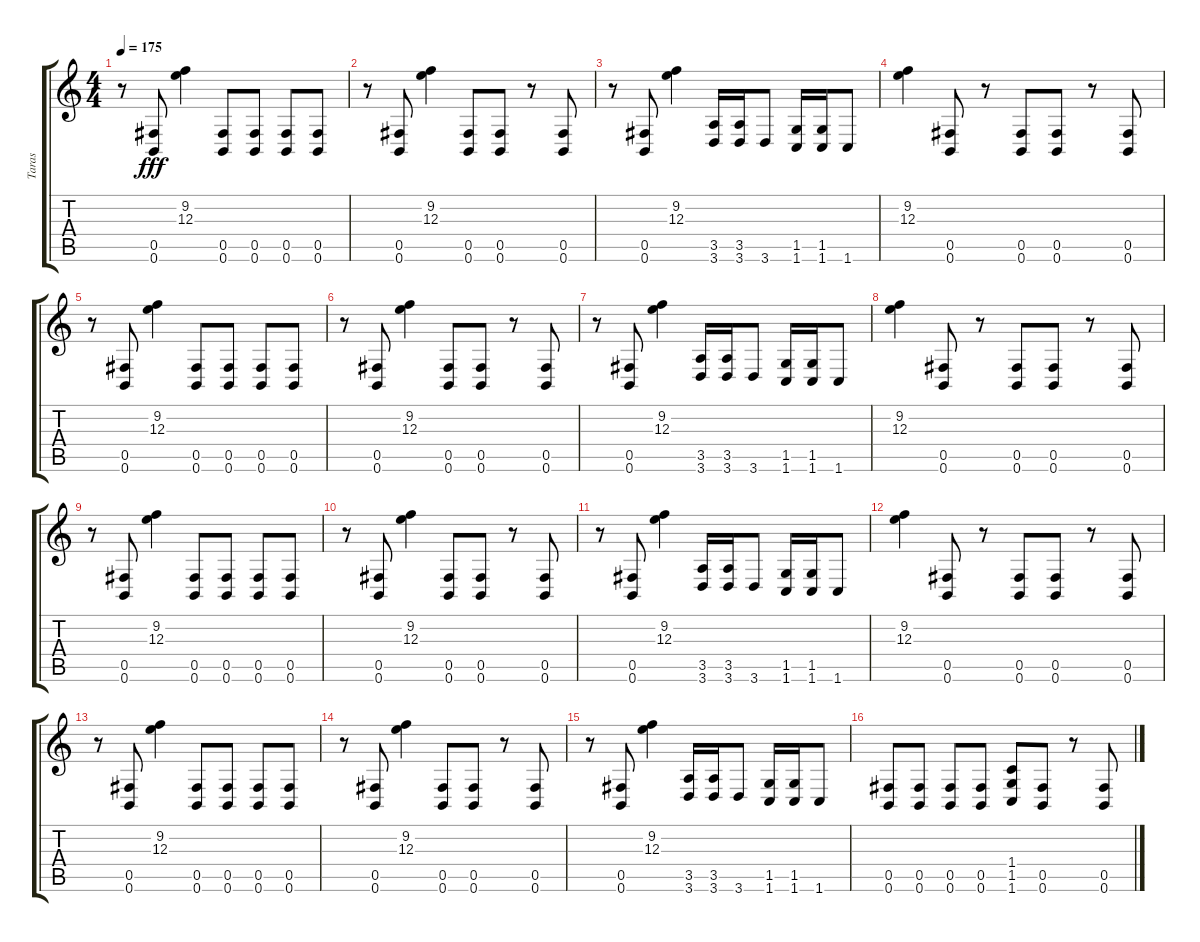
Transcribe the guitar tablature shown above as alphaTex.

\track ("Taras" "Taras") {instrument distortionguitar}
\staff {score tabs}
\tuning (Db4 Ab3 E3 B2 Gb2 B1) {hide}
\ts (4 4)
\tempo 175
\clef g2
\ks c
r.8{dy fff} (0.5 0.6).8 (9.2 12.3).4 (0.5 0.6).8 (0.5 0.6).8 (0.5 0.6).8 (0.5 0.6).8 |
r.8 (0.5 0.6).8 (9.2 12.3).4 (0.5 0.6).8 (0.5 0.6).8 r.8 (0.5 0.6).8 |
r.8 (0.5 0.6).8 (9.2 12.3).4 (3.5 3.6).16 (3.5 3.6).16 3.6.8 (1.5 1.6).16 (1.5 1.6).16 1.6.8 |
(9.2 12.3).4 (0.5 0.6).8 r.8 (0.5 0.6).8 (0.5 0.6).8 r.8 (0.5 0.6).8 |
r.8 (0.5 0.6).8 (9.2 12.3).4 (0.5 0.6).8 (0.5 0.6).8 (0.5 0.6).8 (0.5 0.6).8 |
r.8 (0.5 0.6).8 (9.2 12.3).4 (0.5 0.6).8 (0.5 0.6).8 r.8 (0.5 0.6).8 |
r.8 (0.5 0.6).8 (9.2 12.3).4 (3.5 3.6).16 (3.5 3.6).16 3.6.8 (1.5 1.6).16 (1.5 1.6).16 1.6.8 |
(9.2 12.3).4 (0.5 0.6).8 r.8 (0.5 0.6).8 (0.5 0.6).8 r.8 (0.5 0.6).8 |
r.8 (0.5 0.6).8 (9.2 12.3).4 (0.5 0.6).8 (0.5 0.6).8 (0.5 0.6).8 (0.5 0.6).8 |
r.8 (0.5 0.6).8 (9.2 12.3).4 (0.5 0.6).8 (0.5 0.6).8 r.8 (0.5 0.6).8 |
r.8 (0.5 0.6).8 (9.2 12.3).4 (3.5 3.6).16 (3.5 3.6).16 3.6.8 (1.5 1.6).16 (1.5 1.6).16 1.6.8 |
(9.2 12.3).4 (0.5 0.6).8 r.8 (0.5 0.6).8 (0.5 0.6).8 r.8 (0.5 0.6).8 |
r.8 (0.5 0.6).8 (9.2 12.3).4 (0.5 0.6).8 (0.5 0.6).8 (0.5 0.6).8 (0.5 0.6).8 |
r.8 (0.5 0.6).8 (9.2 12.3).4 (0.5 0.6).8 (0.5 0.6).8 r.8 (0.5 0.6).8 |
r.8 (0.5 0.6).8 (9.2 12.3).4 (3.5 3.6).16 (3.5 3.6).16 3.6.8 (1.5 1.6).16 (1.5 1.6).16 1.6.8 |
(0.5 0.6).8 (0.5 0.6).8 (0.5 0.6).8 (0.5 0.6).8 (1.4 1.5 1.6).8 (0.5 0.6).8 r.8 (0.5 0.6).8
